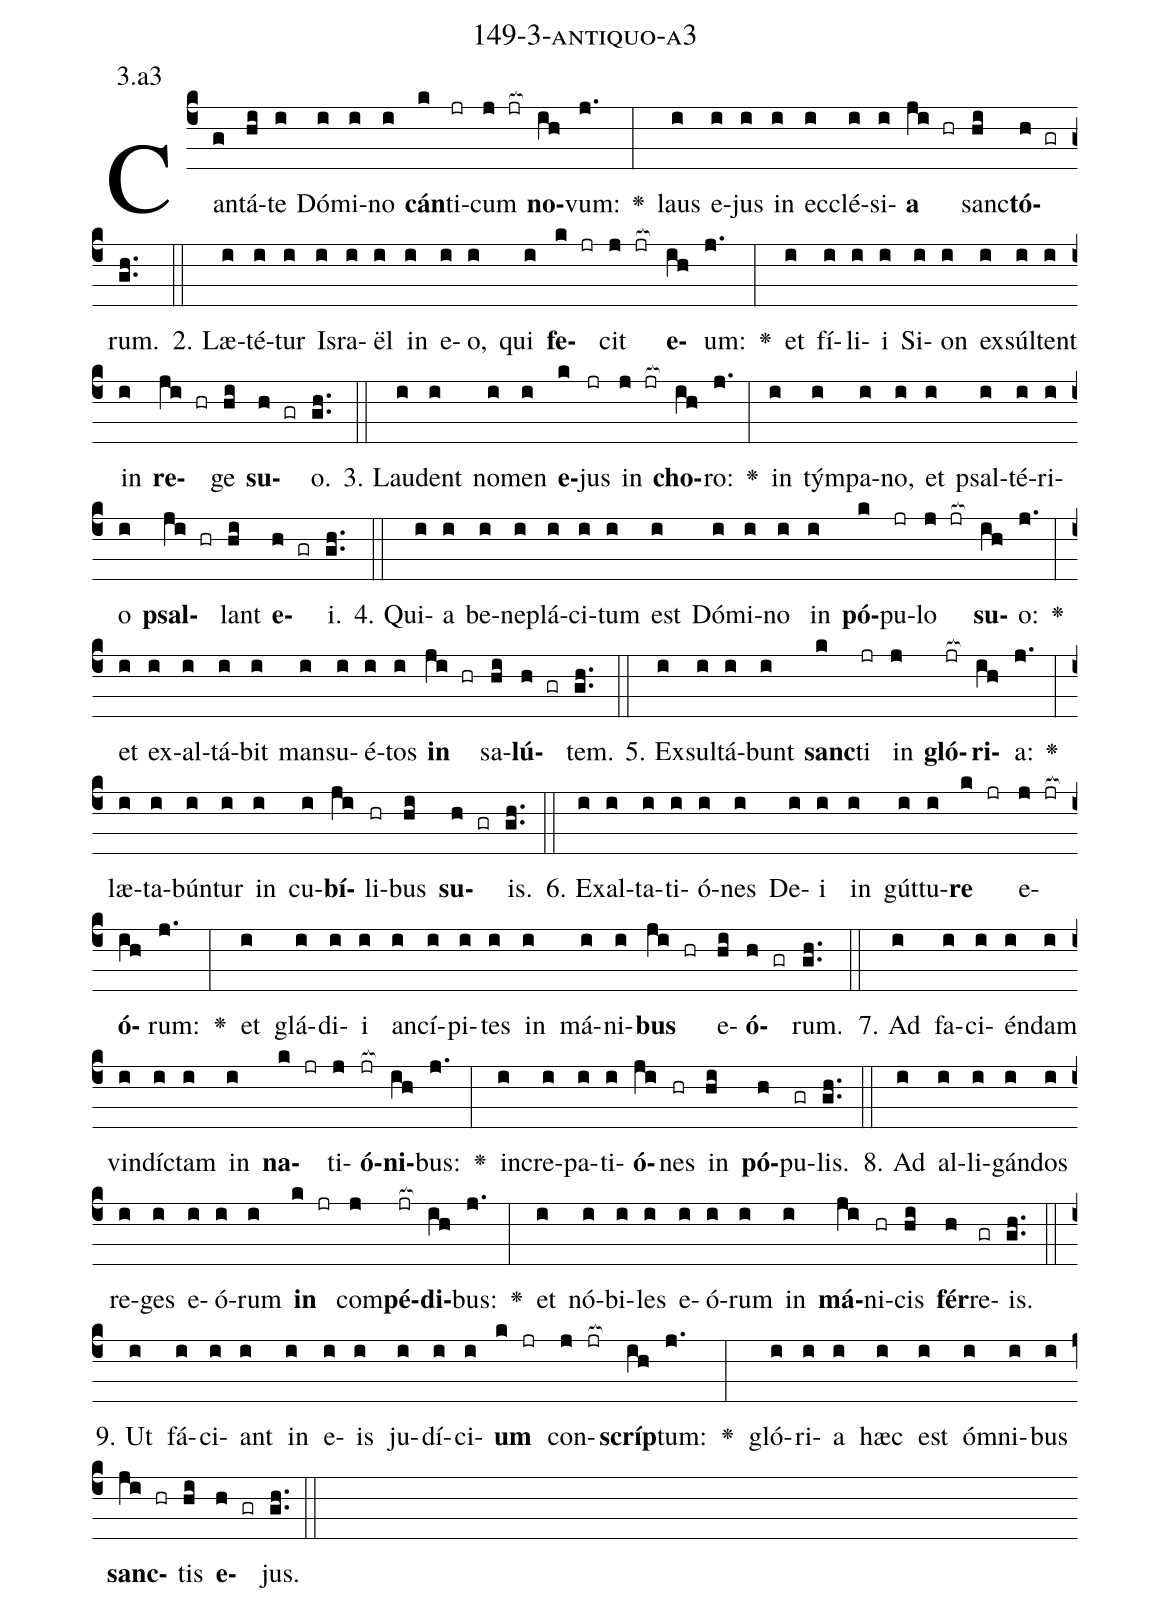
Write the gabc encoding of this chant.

name: 149-3-antiquo-a3;
annotation: 3.a3;
%%
(c4)Can(g)tá(hi)te(i) Dó(i)mi(i)no(i) <b>cán</b>(k)ti(jr)cum(j jr[ocb:1{]) <b>no</b>(ih[ocb:0}])vum:(j.) <v>\greheightstar</v>(:) laus(i) e(i)jus(i) in(i) ec(i)clé(i)si(i)<b>a</b>(ji hr) sanc(hi)<b>tó</b>(h gr)rum.(gh..) (::)
2. Læ(i)té(i)tur(i) Is(i)ra(i)ël(i) in(i) e(i)o,(i) qui(i) <b>fe</b>(k jr)cit(j jr[ocb:1{]) <b>e</b>(ih[ocb:0}])um:(j.) <v>\greheightstar</v>(:) et(i) fí(i)li(i)i(i) Si(i)on(i) ex(i)súl(i)tent(i) in(i) <b>re</b>(ji hr)ge(hi) <b>su</b>(h gr)o.(gh..) (::)
3. Lau(i)dent(i) no(i)men(i) <b>e</b>(k)jus(jr) in(j jr[ocb:1{]) <b>cho</b>(ih[ocb:0}])ro:(j.) <v>\greheightstar</v>(:) in(i) tým(i)pa(i)no,(i) et(i) psal(i)té(i)ri(i)o(i) <b>psal</b>(ji hr)lant(hi) <b>e</b>(h gr)i.(gh..) (::)
4. Qui(i)a(i) be(i)ne(i)plá(i)ci(i)tum(i) est(i) Dó(i)mi(i)no(i) in(i) <b>pó</b>(k)pu(jr)lo(j jr[ocb:1{]) <b>su</b>(ih[ocb:0}])o:(j.) <v>\greheightstar</v>(:) et(i) ex(i)al(i)tá(i)bit(i) man(i)su(i)é(i)tos(i) <b>in</b>(ji hr) sa(hi)<b>lú</b>(h gr)tem.(gh..) (::)
5. Ex(i)sul(i)tá(i)bunt(i) <b>sanc</b>(k)ti(jr) in(j) <b>gló</b>(jr[ocb:1{])<b>ri</b>(ih[ocb:0}])a:(j.) <v>\greheightstar</v>(:) læ(i)ta(i)bún(i)tur(i) in(i) cu(i)<b>bí</b>(ji)li(hr)bus(hi) <b>su</b>(h gr)is.(gh..) (::)
6. Ex(i)al(i)ta(i)ti(i)ó(i)nes(i) De(i)i(i) in(i) gút(i)tu(i)<b>re</b>(k jr) e(j jr[ocb:1{])<b>ó</b>(ih[ocb:0}])rum:(j.) <v>\greheightstar</v>(:) et(i) glá(i)di(i)i(i) an(i)cí(i)pi(i)tes(i) in(i) má(i)ni(i)<b>bus</b>(ji hr) e(hi)<b>ó</b>(h gr)rum.(gh..) (::)
7. Ad(i) fa(i)ci(i)én(i)dam(i) vin(i)díc(i)tam(i) in(i) <b>na</b>(k jr)ti(j)<b>ó</b>(jr[ocb:1{])<b>ni</b>(ih[ocb:0}])bus:(j.) <v>\greheightstar</v>(:) in(i)cre(i)pa(i)ti(i)<b>ó</b>(ji)nes(hr) in(hi) <b>pó</b>(h)pu(gr)lis.(gh..) (::)
8. Ad(i) al(i)li(i)gán(i)dos(i) re(i)ges(i) e(i)ó(i)rum(i) <b>in</b>(k jr) com(j)<b>pé</b>(jr[ocb:1{])<b>di</b>(ih[ocb:0}])bus:(j.) <v>\greheightstar</v>(:) et(i) nó(i)bi(i)les(i) e(i)ó(i)rum(i) in(i) <b>má</b>(ji)ni(hr)cis(hi) <b>fér</b>(h)re(gr)is.(gh..) (::)
9. Ut(i) fá(i)ci(i)ant(i) in(i) e(i)is(i) ju(i)dí(i)ci(i)<b>um</b>(k jr) con(j jr[ocb:1{])<b>scríp</b>(ih[ocb:0}])tum:(j.) <v>\greheightstar</v>(:) gló(i)ri(i)a(i) hæc(i) est(i) óm(i)ni(i)bus(i) <b>sanc</b>(ji hr)tis(hi) <b>e</b>(h gr)jus.(gh..) (::)
